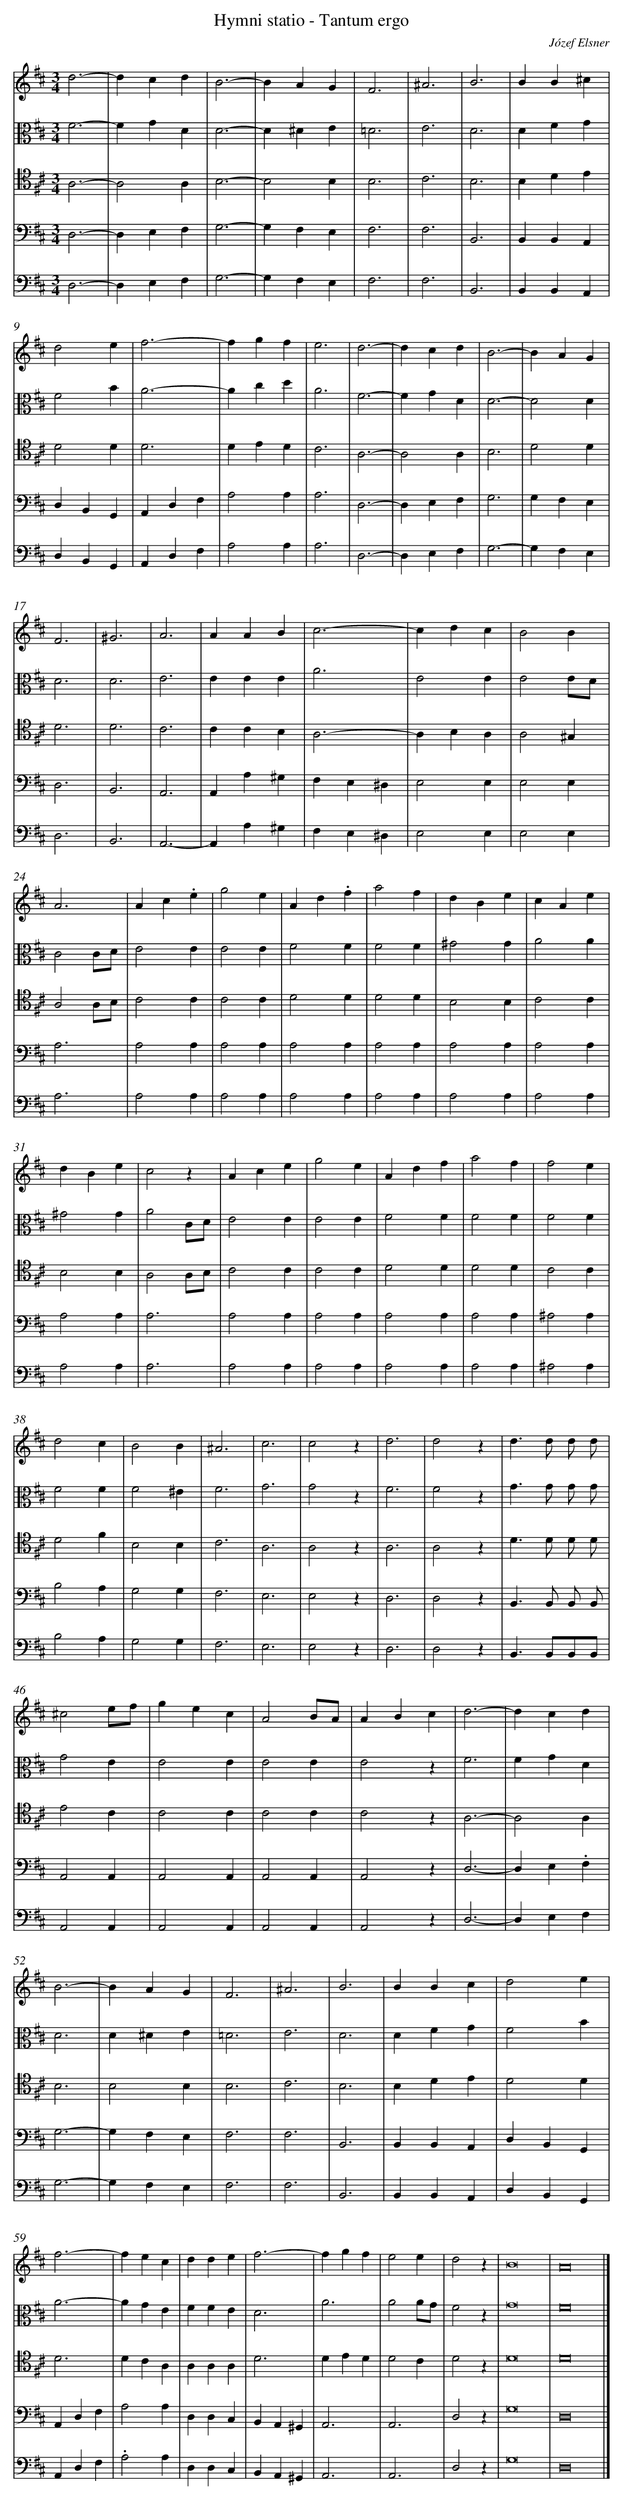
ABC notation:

X:1
T: Hymni statio - Tantum ergo
C: Józef Elsner
L: 1/4
M: 3/4
V: 1
V: 2 clef=alto
V: 3 clef=tenor
V: 4 clef=bass
V: 5 clef=bass
K: D
[V:1] d3- |
[V:2] F3- |
[V:3] A,3- |
[V:4] D,3- |
[V:5] D,3- |
[V:1] dcd |
[V:2] FGD |
[V:3] A,2A, |
[V:4] D,E,F, |
[V:5] D,E,F, |
[V:1] B3- |
[V:2] D3- |
[V:3] B,3- |
[V:4] G,3- |
[V:5] G,3- |
[V:1] BAG |
[V:2] D^DE |
[V:3] B,2B, |
[V:4] G,F,E, |
[V:5] G,F,E, |
[V:1] F3 |
[V:2] =D3 |
[V:3] B,3 |
[V:4] F,3 |
[V:5] F,3 |
[V:1] ^A3 |
[V:2] E3 |
[V:3] C3 |
[V:4] F,3 |
[V:5] F,3 |
[V:1] B3 |
[V:2] D3 |
[V:3] B,3 |
[V:4] B,,3 |
[V:5] B,,3 |
[V:1] BB^c |
[V:2] DFG |
[V:3] B,DE |
[V:4] B,,B,,A,, |
[V:5] B,,B,,A,, |
[V:1] d2e |
[V:2] F2B |
[V:3] D2D |
[V:4] D,B,,G,, |
[V:5] D,B,,G,, |
[V:1] f3- |
[V:2] A3- |
[V:3] D3 |
[V:4] A,,D,F, |
[V:5] A,,D,F, |
[V:1] fgf |
[V:2] Acd |
[V:3] DED |
[V:4] A,2A, |
[V:5] A,2A, |
[V:1] e3 |
[V:2] A3 |
[V:3] C3 |
[V:4] A,3 |
[V:5] A,3 |
[V:1] d3- |
[V:2] F3- |
[V:3] A,3- |
[V:4] D,3- |
[V:5] D,3- |
[V:1] dcd |
[V:2] FGD |
[V:3] A,2A, |
[V:4] D,E,F, |
[V:5] D,E,F, |
[V:1] B3- |
[V:2] D3- |
[V:3] B,3 |
[V:4] G,3 |
[V:5] G,3- |
[V:1] BAG |
[V:2] D2D |
[V:3] D2D |
[V:4] G,F,E, |
[V:5] G,F,E, |
[V:1] F3 |
[V:2] D3 |
[V:3] D3 |
[V:4] D,3 |
[V:5] D,3 |
[V:1] ^G3 |
[V:2] D3 |
[V:3] D3 |
[V:4] B,,3 |
[V:5] B,,3 |
[V:1] A3 |
[V:2] E3 |
[V:3] C3 |
[V:4] A,,3 |
[V:5] A,,3- |
[V:1] AAB |
[V:2] EEE |
[V:3] CCB, |
[V:4] A,,A,^G, |
[V:5] A,,A,^G, |
[V:1] c3- |
[V:2] A3 |
[V:3] A,3- |
[V:4] F,E,^D, |
[V:5] F,E,^D, |
[V:1] cdc |
[V:2] E2E |
[V:3] A,B,A, |
[V:4] E,2E, |
[V:5] E,2E, |
[V:1] B2B |
[V:2] E2E/D/ |
[V:3] A,2^G, |
[V:4] E,2E, |
[V:5] E,2E, |
[V:1] A3 |
[V:2] C2C/D/ |
[V:3] A,2A,/B,/ |
[V:4] A,3 |
[V:5] A,3 |
[V:1] Ac.e |
[V:2] E2E |
[V:3] C2C |
[V:4] A,2A, |
[V:5] A,2A, |
[V:1] g2e |
[V:2] E2E |
[V:3] C2C |
[V:4] A,2A, |
[V:5] A,2A, |
[V:1] Ad.f |
[V:2] F2F |
[V:3] D2D |
[V:4] A,2A, |
[V:5] A,2A, |
[V:1] a2f |
[V:2] F2F |
[V:3] D2D |
[V:4] A,2A, |
[V:5] A,2A, |
[V:1] dBe |
[V:2] ^G2G |
[V:3] B,2B, |
[V:4] A,2A, |
[V:5] A,2A, |
[V:1] cAe |
[V:2] A2A |
[V:3] C2C |
[V:4] A,2A, |
[V:5] A,2A, |
[V:1] dBe |
[V:2] ^G2G |
[V:3] B,2B, |
[V:4] A,2A, |
[V:5] A,2A, |
[V:1] c2z |
[V:2] A2C/D/ |
[V:3] A,2A,/B,/ |
[V:4] A,3 |
[V:5] A,3 |
[V:1] Ace |
[V:2] E2E |
[V:3] C2C |
[V:4] A,2A, |
[V:5] A,2A, |
[V:1] g2e |
[V:2] E2E |
[V:3] C2C |
[V:4] A,2A, |
[V:5] A,2A, |
[V:1] Adf |
[V:2] F2F |
[V:3] D2D |
[V:4] A,2A, |
[V:5] A,2A, |
[V:1] a2f |
[V:2] F2F |
[V:3] D2D |
[V:4] A,2A, |
[V:5] A,2A, |
[V:1] f2e |
[V:2] F2F |
[V:3] C2C |
[V:4] ^A,2A, |
[V:5] ^A,2A, |
[V:1] d2c |
[V:2] F2F |
[V:3] D2F |
[V:4] B,2A, |
[V:5] B,2A, |
[V:1] B2B |
[V:2] F2^E |
[V:3] B,2B, |
[V:4] G,2G, |
[V:5] G,2G, |
[V:1] ^A3 |
[V:2] F3 |
[V:3] C3 |
[V:4] F,3 |
[V:5] F,3 |
[V:1] c3 |
[V:2] G3 |
[V:3] A,3 |
[V:4] E,3 |
[V:5] E,3 |
[V:1] c2z |
[V:2] G2z |
[V:3] A,2z |
[V:4] E,2z |
[V:5] E,2z |
[V:1] d3 |
[V:2] F3 |
[V:3] A,3 |
[V:4] D,3 |
[V:5] D,3 |
[V:1] d2z |
[V:2] F2z |
[V:3] A,2z |
[V:4] D,2z |
[V:5] D,2z |
[V:1] d>d d/ d/ |
[V:2] G>G G/ G/ |
[V:3] D>D D/ D/ |
[V:4] B,,>B,, B,,/ B,,/ |
[V:5] B,,>B,,B,,/B,,/ |
[V:1] ^c2e/f/ |
[V:2] G2E |
[V:3] E2C |
[V:4] A,,2A,, |
[V:5] A,,2A,, |
[V:1] gec |
[V:2] E2E |
[V:3] C2C |
[V:4] A,,2A,, |
[V:5] A,,2A,, |
[V:1] A2B/A/ |
[V:2] E2E |
[V:3] C2C |
[V:4] A,,2A,, |
[V:5] A,,2A,, |
[V:1] ABc |
[V:2] E2z |
[V:3] C2z |
[V:4] A,,2z |
[V:5] A,,2z |
[V:1] d3- |
[V:2] F3 |
[V:3] A,3- |
[V:4] D,3- |
[V:5] D,3- |
[V:1] dcd |
[V:2] FGD |
[V:3] A,2A, |
[V:4] D,E,.F, |
[V:5] D,E,F, |
[V:1] B3- |
[V:2] D3 |
[V:3] B,3 |
[V:4] G,3- |
[V:5] G,3- |
[V:1] BAG |
[V:2] D^DE |
[V:3] B,2B, |
[V:4] G,F,E, |
[V:5] G,F,E, |
[V:1] F3 |
[V:2] =D3 |
[V:3] B,3 |
[V:4] F,3 |
[V:5] F,3 |
[V:1] ^A3 |
[V:2] E3 |
[V:3] C3 |
[V:4] F,3 |
[V:5] F,3 |
[V:1] B3 |
[V:2] D3 |
[V:3] B,3 |
[V:4] B,,3 |
[V:5] B,,3 |
[V:1] BBc |
[V:2] DFG |
[V:3] B,DE |
[V:4] B,,B,,A,, |
[V:5] B,,B,,A,, |
[V:1] d2e |
[V:2] F2B |
[V:3] D2D |
[V:4] D,B,,G,, |
[V:5] D,B,,G,, |
[V:1] f3- |
[V:2] A3- |
[V:3] D3 |
[V:4] A,,D,F, |
[V:5] A,,D,F, |
[V:1] fec |
[V:2] AGE |
[V:3] DCA, |
[V:4] A,2A, |
[V:5] .A,2A, |
[V:1] dde |
[V:2] FFE |
[V:3] A,A,A, |
[V:4] D,D,C, |
[V:5] D,D,C, |
[V:1] f3- |
[V:2] D3 |
[V:3] D3 |
[V:4] B,,A,,^G,, |
[V:5] B,,A,,^G,, |
[V:1] fgf |
[V:2] A3 |
[V:3] DED |
[V:4] A,,3 |
[V:5] A,,3 |
[V:1] e2e |
[V:2] A2A/G/ |
[V:3] D2C |
[V:4] A,,3 |
[V:5] A,,3 |
[V:1] d2z |
[V:2] F2z |
[V:3] D2z |
[V:4] D,2z |
[V:5] D,2z |
[V:1] B8 |
[V:2] G8 |
[V:3] D8 |
[V:4] G,8 |
[V:5] G,8 |
[V:1] A8 |]
[V:2] F8 |]
[V:3] D8 |]
[V:4] D,8 |]
[V:5] D,8 |]
